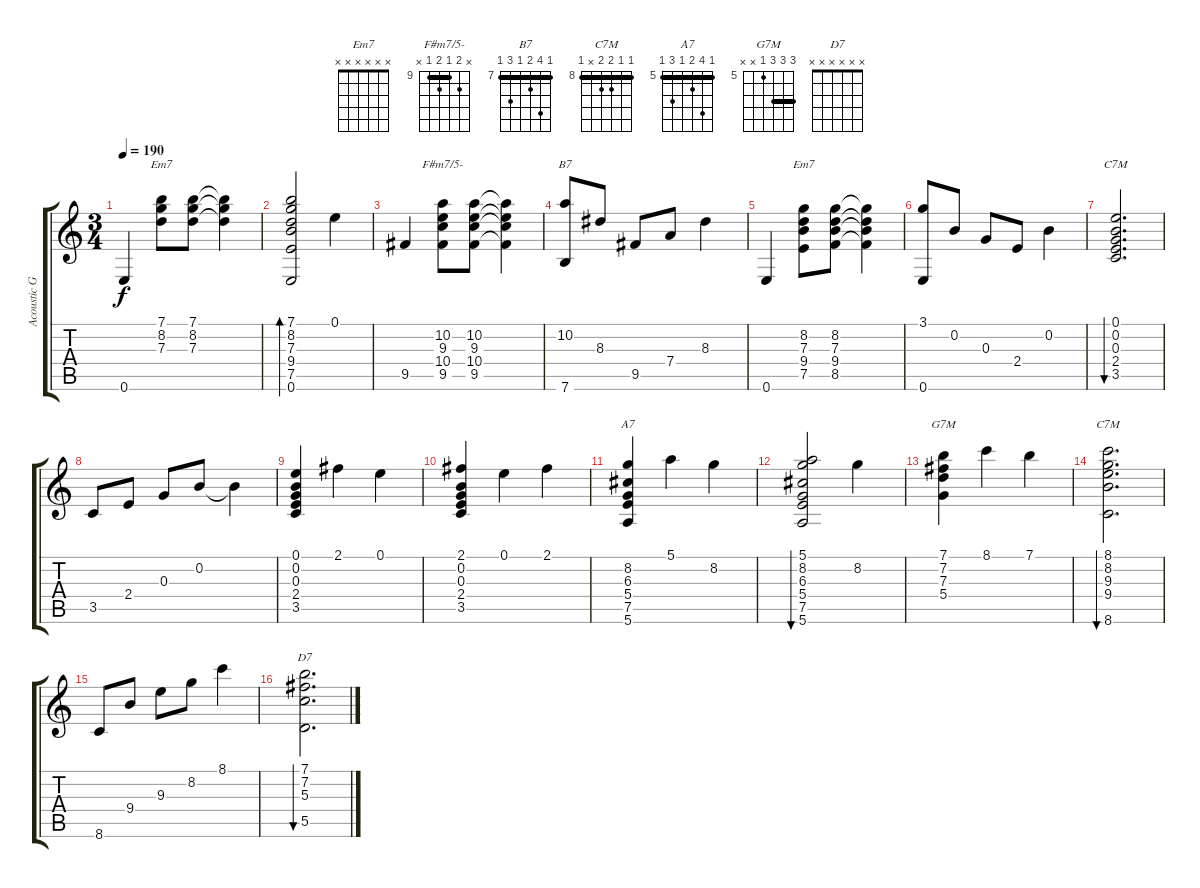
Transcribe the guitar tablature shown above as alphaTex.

\track ("Acoustic Guitar" "Acoustic G") {instrument acousticguitarnylon}
\staff {score tabs}
\tuning (E4 B3 G3 D3 A2 E2) {hide}
\chord ("Em7" 7 8 7 9 7 0) {firstfret 7 barre 7}
\chord ("F#m7/5-" x 10 9 10 9 x) {firstfret 9 barre 9}
\chord ("B7" 7 10 8 7 9 7) {firstfret 7 barre 7}
\chord ("Em7" x x x x x x)
\chord ("C7M" x x x x x x)
\chord ("A7" 5 8 6 5 7 5) {firstfret 5 barre 5}
\chord ("G7M" 7 7 7 5 x x) {firstfret 5 barre 7}
\chord ("C7M" 8 8 9 9 x 8) {firstfret 8 barre 8}
\chord ("D7" x x x x x x)
\ts (3 4)
\tempo 190
\clef g2
\ks c
0.6.4{dy f} (7.1 8.2 7.3).8{ch "Em7"} (7.1 8.2 7.3).8 (7.1{t} 8.2{t} 7.3{t}).4 |
(7.1 8.2 7.3 9.4 7.5 0.6).2{bd 120} 0.1.4 |
9.5.4 (10.2 9.3 10.4 9.5).8{ch "F#m7/5-"} (10.2 9.3 10.4 9.5).8 (10.2{t} 9.3{t} 10.4{t} 9.5{t}).4 |
(10.2 7.6).8{ch "B7"} 8.3.8 9.5.8 7.4.8 8.3.4 |
0.6.4 (8.2 7.3 9.4 7.5).8{ch "Em7"} (8.2 7.3 9.4 8.5).8 (8.2{t} 7.3{t} 9.4{t} 8.5{t}).4 |
(3.1 0.6).8 0.2.8 0.3.8 2.4.8 0.2.4 |
(0.1 0.2 0.3 2.4 3.5).2{d bu 120 ch "C7M"} |
3.5.8 2.4.8 0.3.8 0.2.8 0.2{t}.4 |
(0.1 0.2 0.3 2.4 3.5).4 2.1.4 0.1.4 |
(2.1 0.2 0.3 2.4 3.5).4 0.1.4 2.1.4 |
(8.2 6.3 5.4 7.5 5.6).4{ch "A7"} 5.1.4 8.2.4 |
(5.1 8.2 6.3 5.4 7.5 5.6).2{bu 120} 8.2.4 |
(7.1 7.2 7.3 5.4).4{ch "G7M"} 8.1.4 7.1.4 |
(8.1 8.2 9.3 9.4 8.6).2{d bu 120 ch "C7M"} |
8.6.8 9.4.8 9.3.8 8.2.8 8.1.4 |
(7.1 7.2 5.3 5.5).2{d bu 120 ch "D7"}
